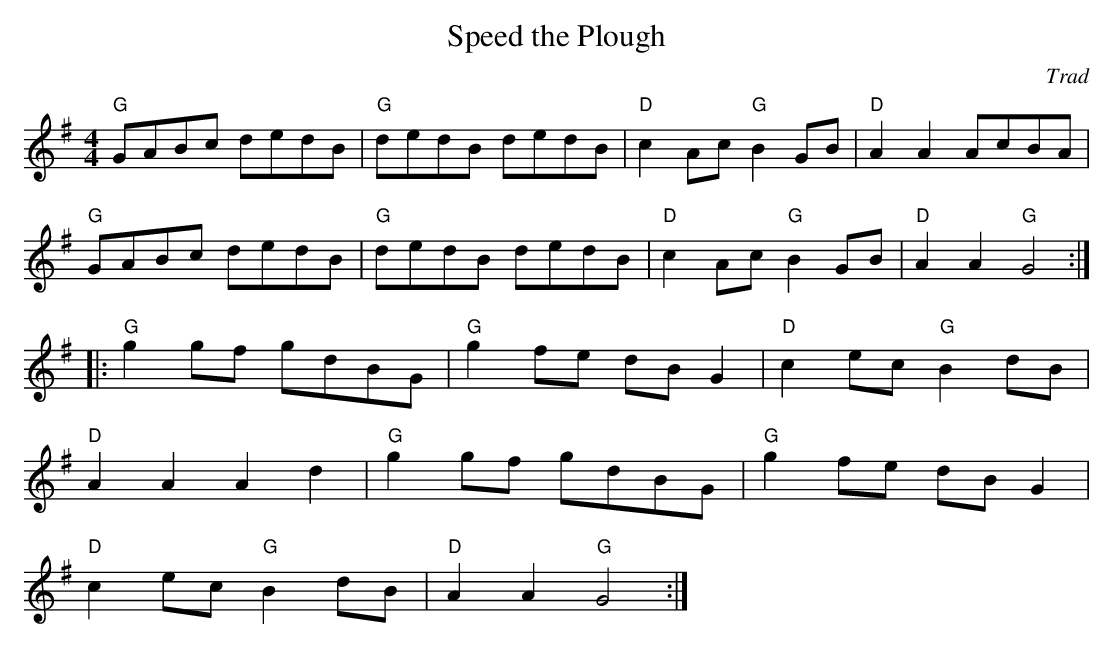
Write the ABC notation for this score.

X:1
T:Speed the Plough
C:Trad
M:4/4
L:1/8
K:G
"G"GABc dedB|"G"dedB dedB|"D"c2Ac"G"B2GB|"D"A2A2AcBA|
"G"GABc dedB|"G"dedB dedB|"D"c2Ac"G"B2GB|"D"A2A2"G"G4:|
|:"G"g2gf gdBG|"G"g2fe dB G2|"D"c2ec"G"B2dB|
"D"A2A2A2d2|"G"g2gf gdBG|"G"g2fe dB G2|
"D"c2ec"G"B2dB|"D"A2A2"G"G4:|
